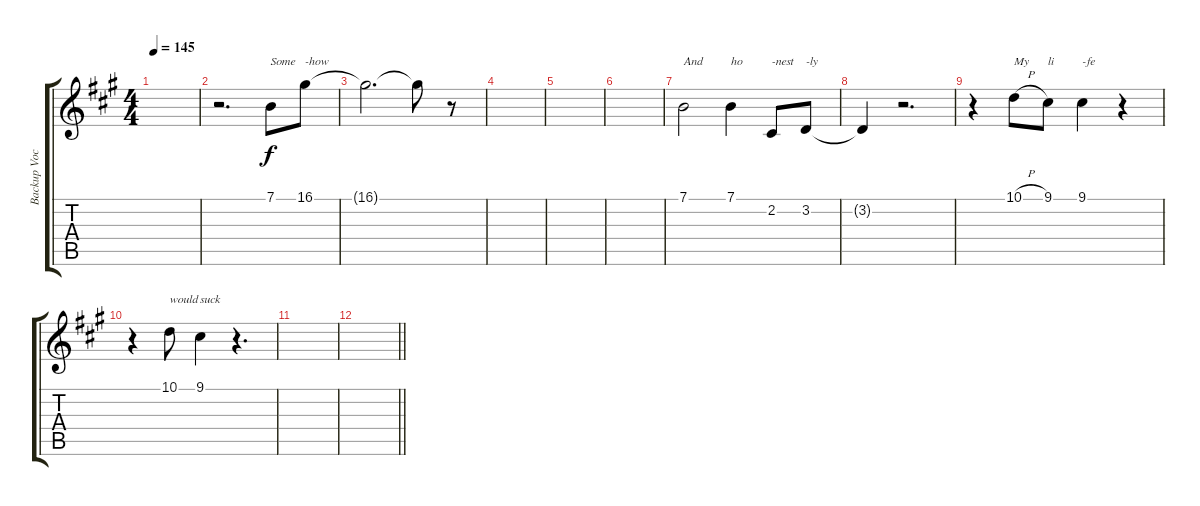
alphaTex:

\track ("Backup Vocals" "Backup Voc") {instrument tenorsax}
\staff {score tabs}
\tuning (E4 B3 G3 D3 A2 E2) {hide}
\ts (4 4)
\tempo 145
\clef g2
\ks a
|
r.2{d} 7.1.8{txt "Some"} 16.1.8{txt "-how"} |
16.1{t}.2{d} 16.1{t}.8 r.8 |
|
|
|
7.1.2{txt "And"} 7.1.4{txt "ho"} 2.2.8{txt "-nest"} 3.2.8{txt "-ly"} |
3.2{t}.4 r.2{d} |
r.4 10.1{h}.8{txt "My"} 9.1.8{txt "li"} 9.1.4{txt "-fe"} r.4 |
r.4 10.1.8{txt "would"} 9.1.4{txt "suck"} r.4{d} |
|
\barLineRight lightlight
